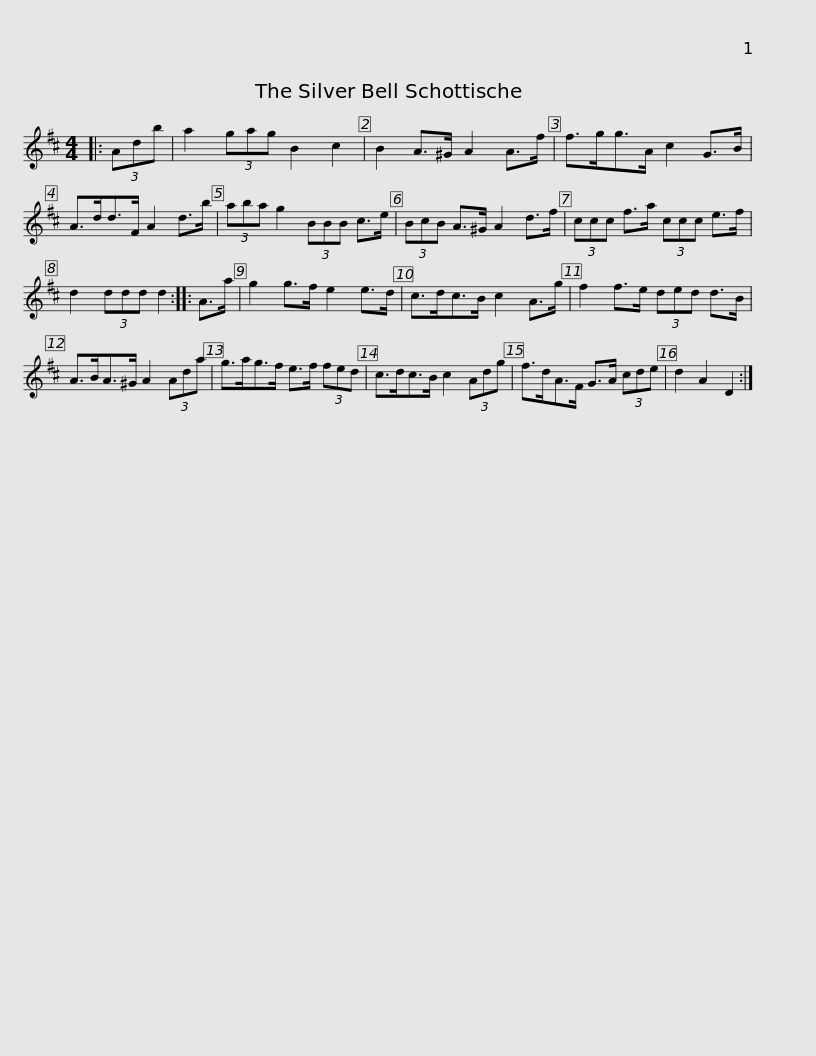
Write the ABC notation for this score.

X:1
L:1/8
M:4/4
I:linebreak $
K:D
V:1 treble
V:1
|: (3Adb | a2 (3gag B2 c2 | B2 A>^G A2 A>f | f>gg>A c2 G>B | A>dd>F A2 d>b |$ %5
 (3aba g2 (3BBB c>e | (3BcB A>^G A2 d>f | (3ccc f>a (3ccc e>f | d2 (3ddd d2 :: A>a |$ %10
 g2 g>f e2 e>d | c>dc>B c2 A>g | f2 f>e (3ded d>B | A>BA>^G A2 (3Ada | g>ag>f e>f (3fed |$ %15
 c>dc>B c2 (3Adg | f>dA>F G>A (3cde | d2 A2 D2 :| %18
